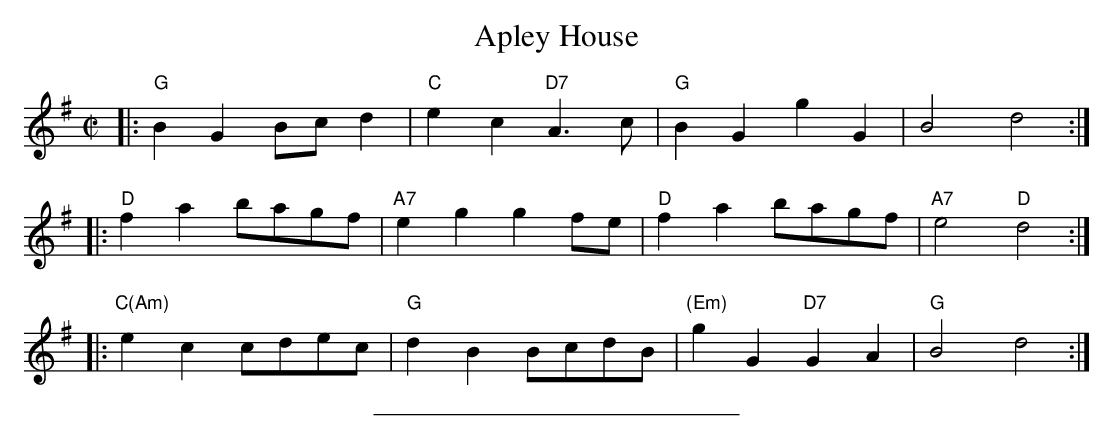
X:1
T: Apley House
M: C|
L: 1/8
K: G
|: "G"B2G2 Bcd2 | "C"e2c2 "D7"A3c \
| "G"B2G2 g2G2 | B4 d4 :|
|: "D"f2a2 bagf | "A7"e2g2 g2fe \
| "D"f2a2 bagf | "A7"e4 "D"d4 :|
|: "C(Am)"e2c2 cdec | "G"d2B2 BcdB \
| "(Em)"g2G2 "D7"G2A2 | "G"B4 d4 :|
%%sep 5 5 234
K:C
x8 x8 x8 x8 x8 x8 x8 x8 |
x8 x8 x8 x8 x8 x8 x8 x8 |
x8 x8 x8 x8 x8 x8 x8 x8 |
x8 x8 x8 x8 x8 x8 x8 x8 |
x8 x8 x8 x8 x8 x8 x8 x8 |
